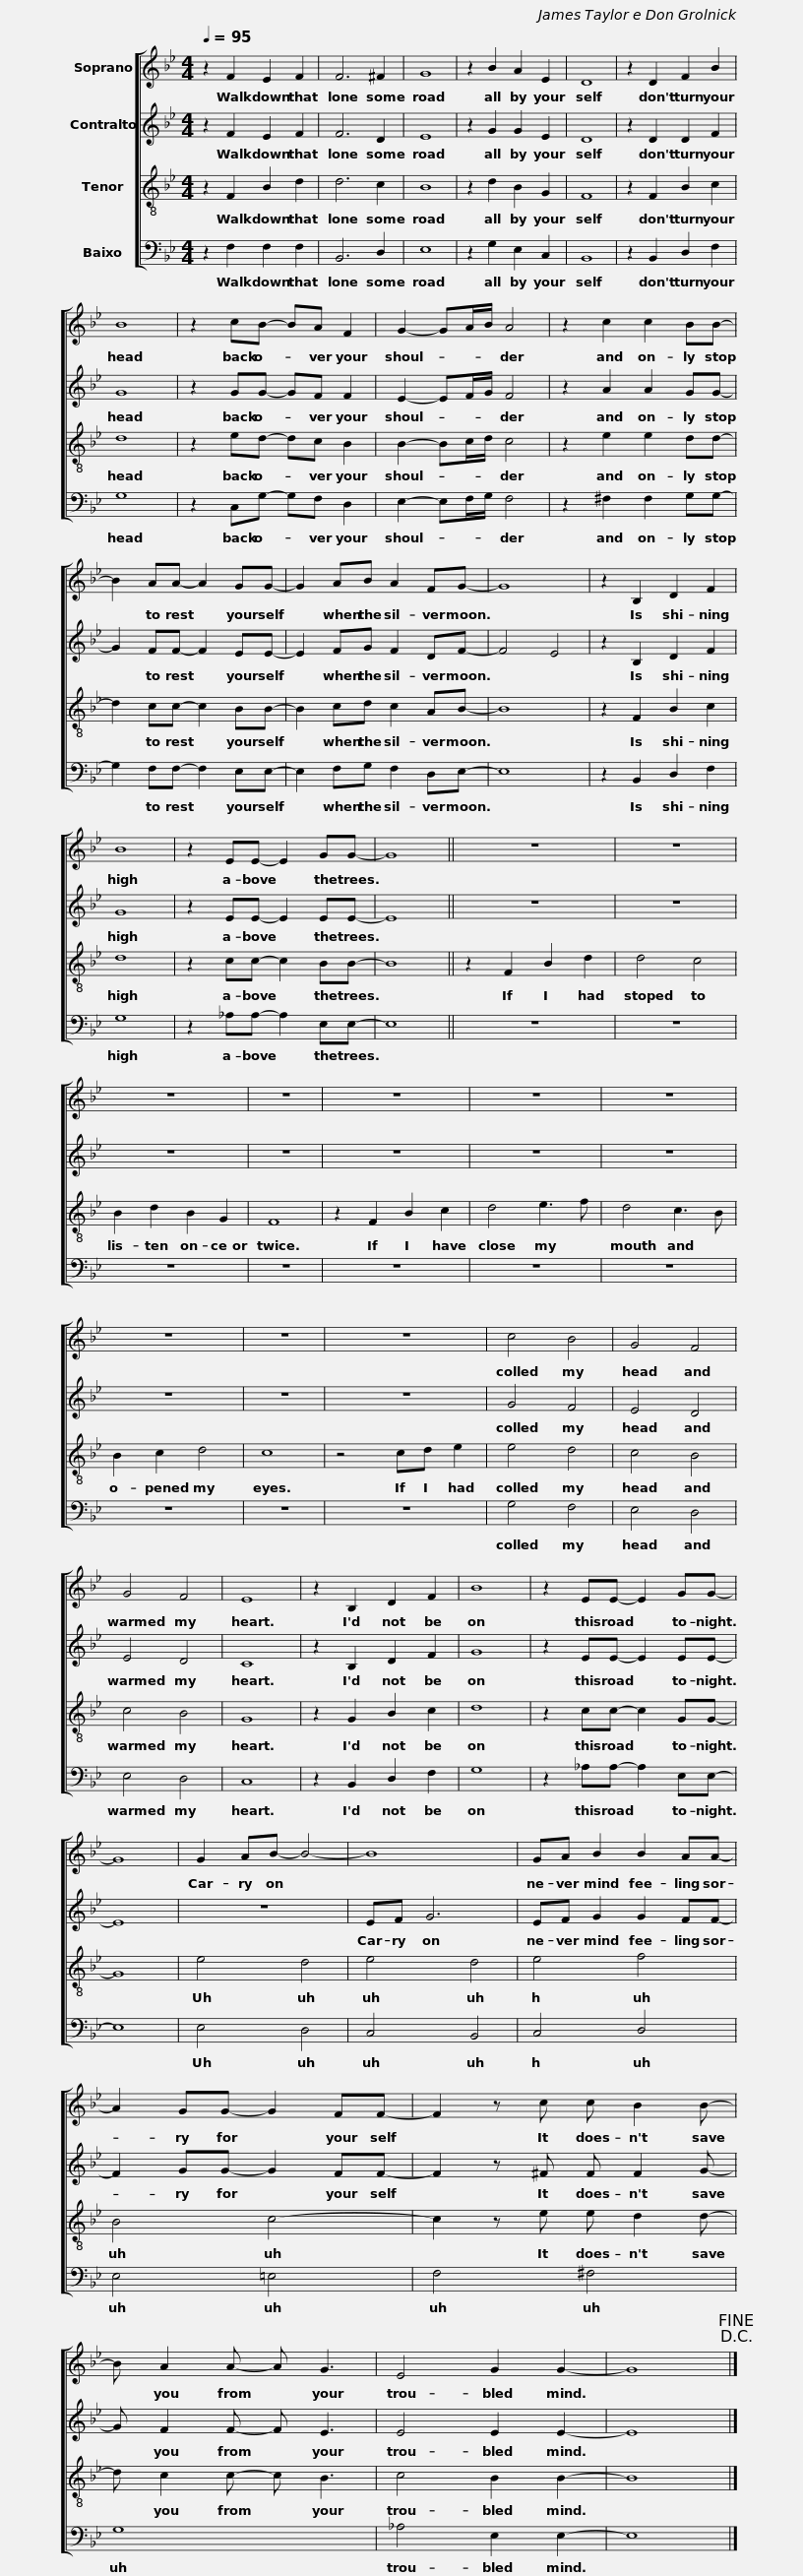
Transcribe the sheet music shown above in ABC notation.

X:1
%%score [ 1 2 3 4 ]
L:1/8
Q:1/4=95
M:4/4
I:linebreak $
K:Bb
V:1 treble
V:2 treble
V:3 treble-8
V:4 bass
V:1
 z2 F2 E2 F2 | F6 ^F2 | G8 | z2 B2 A2 E2 | D8 | %5
 z2 D2 F2 B2 | B8 |$ z2 cB- BA F2 | G2- GA/B/ A4 | z2 c2 c2 BB- | %10
 B2 AA- A2 GG- | G2 AB A2 FG- |$ G8 | z2 B,2 D2 F2 | B8 | %15
 z2 EE- E2 GG- | G8 || z8 | z8 | z8 |$ %20
 z8 | z8 | z8 | z8 | z8 | %25
 z8 | z8 | c4 B4 |$ G4 F4 | G4 F4 | %30
 E8 | z2 B,2 D2 F2 | B8 | z2 EE- E2 GG- | G8 | %35
 G2 AB- B4- |$ B8 | GA B2 B2 AA- | A2 GG- G2 FF- | F2 z c c B2 B- |$ %40
 B A2 A- A G3 | E4 G2 G2- | G8!D.C.!!fine! |] %43
V:2
 z2 F2 E2 F2 | F6 D2 | E8 | z2 G2 G2 E2 | D8 | %5
 z2 D2 D2 F2 | G8 |$ z2 GG- GF F2 | E2- EF/G/ F4 | z2 A2 A2 GG- | %10
 G2 FF- F2 EE- | E2 FG F2 DF- |$ F4 E4 | z2 B,2 D2 F2 | G8 | %15
 z2 EE- E2 EE- | E8 || z8 | z8 | z8 |$ %20
 z8 | z8 | z8 | z8 | z8 | %25
 z8 | z8 | G4 F4 |$ E4 D4 | E4 D4 | %30
 C8 | z2 B,2 D2 F2 | G8 | z2 EE- E2 EE- | E8 | %35
 z8 |$ EF G6 | EF G2 G2 FF- | F2 GG- G2 FF- | F2 z ^F F F2 G- |$ %40
 G F2 F- F E3 | E4 E2 E2- | E8 |] %43
V:3
 z2 F2 B2 d2 | d6 c2 | B8 | z2 d2 B2 G2 | F8 | %5
 z2 F2 B2 c2 | d8 |$ z2 ed- dc B2 | B2- Bc/d/ c4 | z2 e2 e2 dd- | %10
 d2 cc- c2 BB- | B2 cd c2 AB- |$ B8 | z2 F2 B2 c2 | d8 | %15
 z2 cc- c2 BB- | B8 || z2 F2 B2 d2 | d4 c4 | B2 d2 B2 G2 |$ %20
 F8 | z2 F2 B2 c2 | d4 e3 f | d4 c3 B | B2 c2 d4 | %25
 c8 | z4 cd e2 | e4 d4 |$ c4 B4 | c4 B4 | %30
 G8 | z2 G2 B2 c2 | d8 | z2 cc- c2 GG- | G8 | %35
 e4 d4 |$ e4 d4 | e4 f4 | B4 c4- | c2 z e e d2 d- |$ %40
 d c2 c- c B3 | c4 B2 B2- | B8 |] %43
V:4
 z2 F,2 F,2 F,2 | B,,6 D,2 | E,8 | z2 G,2 E,2 C,2 | B,,8 | %5
 z2 B,,2 D,2 F,2 | G,8 |$ z2 C,G,- G,F, D,2 | E,2- E,F,/G,/ F,4 | z2 ^F,2 F,2 G,G,- | %10
 G,2 F,F,- F,2 E,E,- | E,2 F,G, F,2 D,E,- |$ E,8 | z2 B,,2 D,2 F,2 | G,8 | %15
 z2 _A,A,- A,2 E,E,- | E,8 || z8 | z8 | z8 |$ %20
 z8 | z8 | z8 | z8 | z8 | %25
 z8 | z8 | G,4 F,4 |$ E,4 D,4 | E,4 D,4 | %30
 C,8 | z2 B,,2 D,2 F,2 | G,8 | z2 _A,A,- A,2 E,E,- | E,8 | %35
 E,4 D,4 |$ C,4 B,,4 | C,4 D,4 | E,4 =E,4 | F,4 ^F,4 |$ %40
 G,8 | _A,4 E,2 E,2- | E,8 |] %43
